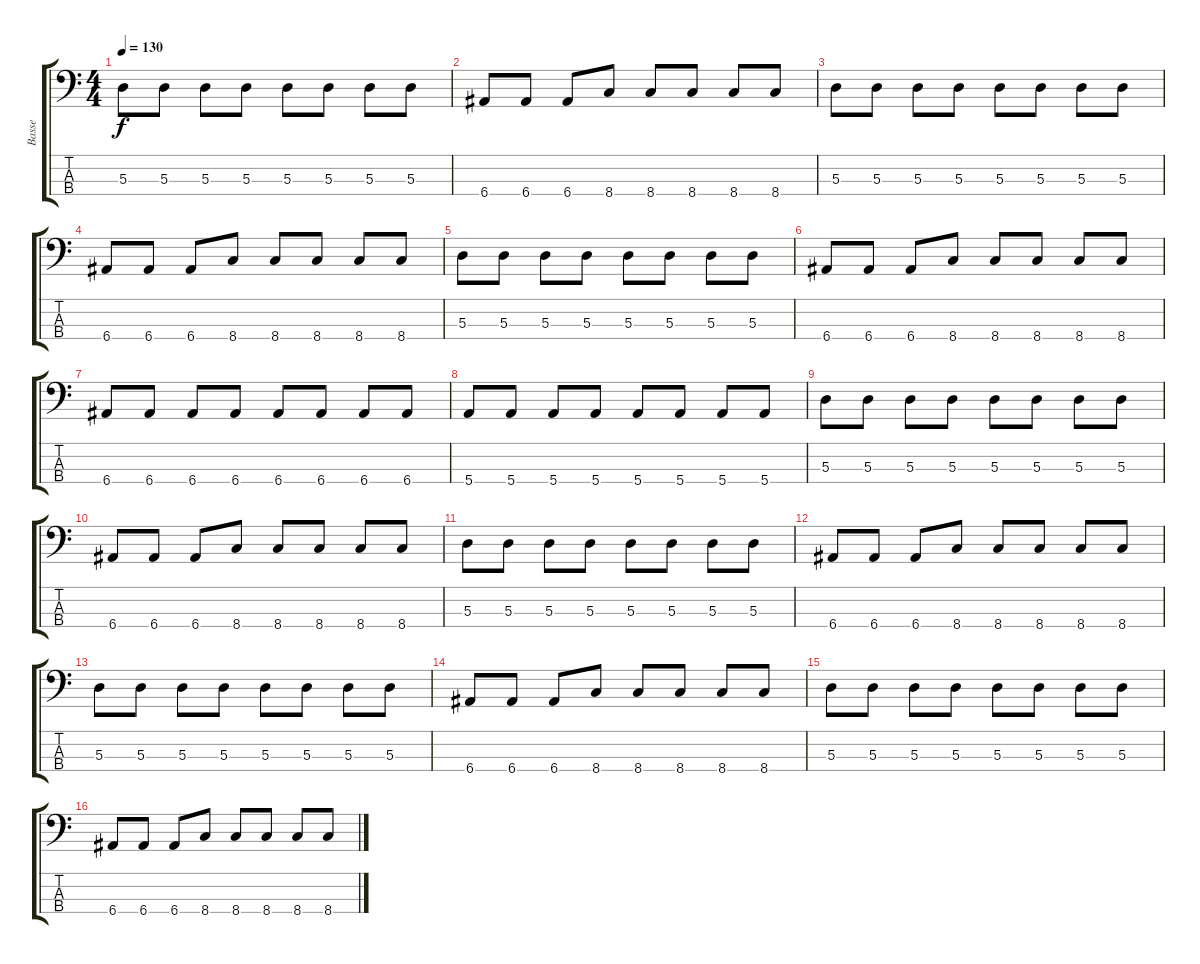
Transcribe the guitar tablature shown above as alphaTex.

\track ("Basse" "Basse") {instrument electricbassfinger}
\staff {score tabs}
\tuning (G2 D2 A1 E1) {hide}
\ts (4 4)
\tempo 130
\clef f4
\ks c
5.3.8{dy f} 5.3.8 5.3.8 5.3.8 5.3.8 5.3.8 5.3.8 5.3.8 |
6.4.8 6.4.8 6.4.8 8.4.8 8.4.8 8.4.8 8.4.8 8.4.8 |
5.3.8 5.3.8 5.3.8 5.3.8 5.3.8 5.3.8 5.3.8 5.3.8 |
6.4.8 6.4.8 6.4.8 8.4.8 8.4.8 8.4.8 8.4.8 8.4.8 |
5.3.8 5.3.8 5.3.8 5.3.8 5.3.8 5.3.8 5.3.8 5.3.8 |
6.4.8 6.4.8 6.4.8 8.4.8 8.4.8 8.4.8 8.4.8 8.4.8 |
6.4.8 6.4.8 6.4.8 6.4.8 6.4.8 6.4.8 6.4.8 6.4.8 |
5.4.8 5.4.8 5.4.8 5.4.8 5.4.8 5.4.8 5.4.8 5.4.8 |
5.3.8 5.3.8 5.3.8 5.3.8 5.3.8 5.3.8 5.3.8 5.3.8 |
6.4.8 6.4.8 6.4.8 8.4.8 8.4.8 8.4.8 8.4.8 8.4.8 |
5.3.8 5.3.8 5.3.8 5.3.8 5.3.8 5.3.8 5.3.8 5.3.8 |
6.4.8 6.4.8 6.4.8 8.4.8 8.4.8 8.4.8 8.4.8 8.4.8 |
5.3.8 5.3.8 5.3.8 5.3.8 5.3.8 5.3.8 5.3.8 5.3.8 |
6.4.8 6.4.8 6.4.8 8.4.8 8.4.8 8.4.8 8.4.8 8.4.8 |
5.3.8 5.3.8 5.3.8 5.3.8 5.3.8 5.3.8 5.3.8 5.3.8 |
6.4.8 6.4.8 6.4.8 8.4.8 8.4.8 8.4.8 8.4.8 8.4.8
